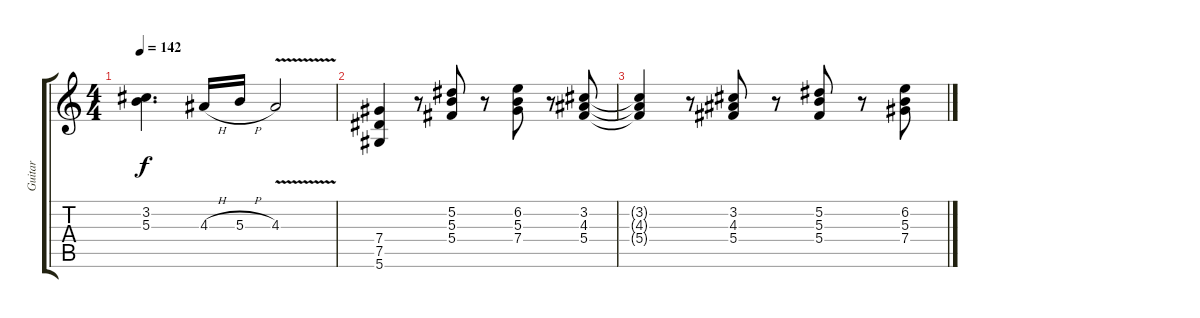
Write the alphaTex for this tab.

\track ("Guitar" "Guitar") {instrument distortionguitar}
\staff {score tabs}
\tuning (Eb4 Bb3 Gb3 Db3 Ab2 Eb2) {hide}
\ts (4 4)
\tempo 142
\clef g2
\ks c
(3.2{t} 5.3{t}).4{d dy f} 4.3{h}.16 5.3{h}.16 4.3{v}.2 |
(7.4 7.5 5.6).4 r.8 (5.2 5.3 5.4).8 r.8 (6.2 5.3 7.4).8 r.8 (3.2 4.3 5.4).8 |
(3.2{t} 4.3{t} 5.4{t}).4 r.8 (3.2 4.3 5.4).8 r.8 (5.2 5.3 5.4).8 r.8 (6.2 5.3 7.4).8
